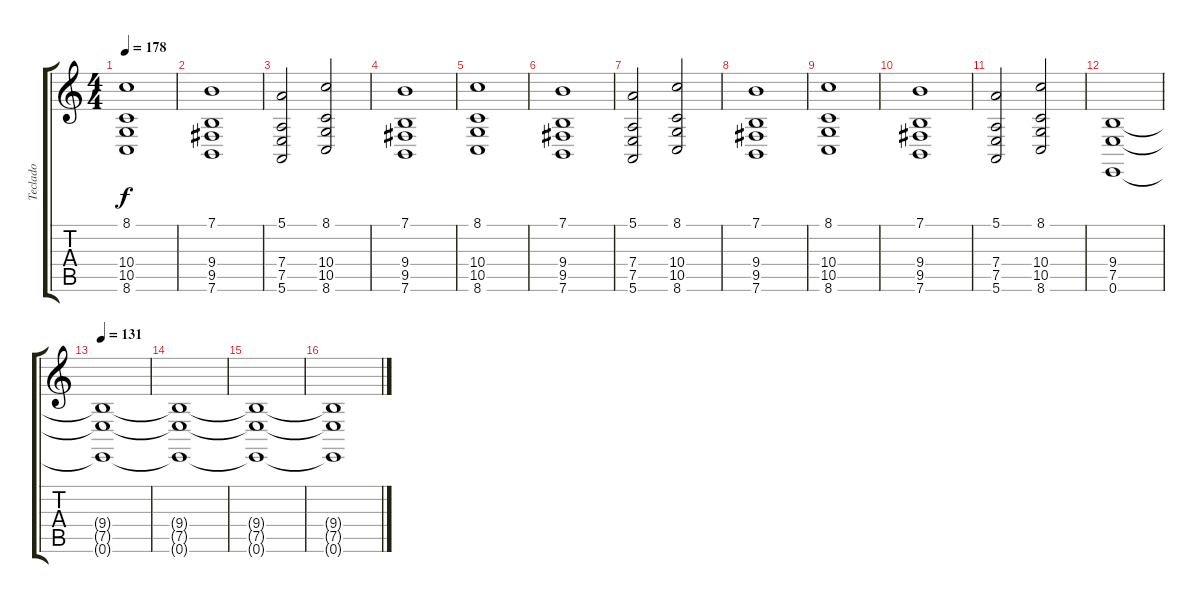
\track ("Teclado" "Teclado") {instrument churchorgan}
\staff {score tabs}
\tuning (E4 B3 G3 D3 A2 E2) {hide}
\ts (4 4)
\tempo 178
\clef g2
\ks c
(8.1 10.4 10.5 8.6).1{dy f} |
(7.1 9.4 9.5 7.6).1 |
(5.1 7.4 7.5 5.6).2 (8.1 10.4 10.5 8.6).2 |
(7.1 9.4 9.5 7.6).1 |
(8.1 10.4 10.5 8.6).1 |
(7.1 9.4 9.5 7.6).1 |
(5.1 7.4 7.5 5.6).2 (8.1 10.4 10.5 8.6).2 |
(7.1 9.4 9.5 7.6).1 |
(8.1 10.4 10.5 8.6).1 |
(7.1 9.4 9.5 7.6).1 |
(5.1 7.4 7.5 5.6).2 (8.1 10.4 10.5 8.6).2 |
(9.4 7.5 0.6).1{volume 0} |
\tempo 131
(9.4{t} 7.5{t} 0.6{t}).1 |
(9.4{t} 7.5{t} 0.6{t}).1 |
(9.4{t} 7.5{t} 0.6{t}).1 |
(9.4{t} 7.5{t} 0.6{t}).1
